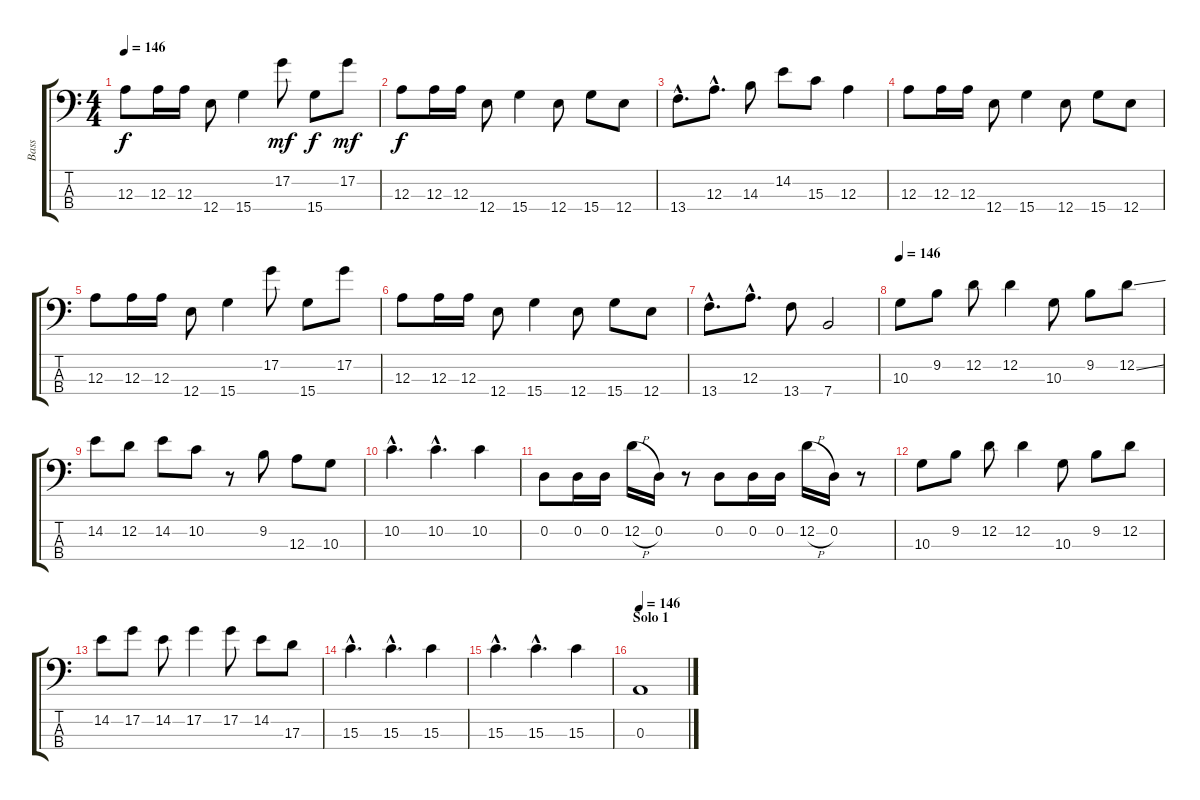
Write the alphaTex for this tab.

\track ("Bass" "Bass") {instrument electricbassfinger}
\staff {score tabs}
\tuning (G2 D2 A1 E1) {hide}
\ts (4 4)
\tempo 146
\clef f4
\ks c
12.3.8{dy f} 12.3.16 12.3.16 12.4.8 15.4.4 17.2.8{dy mf} 15.4.8{dy f} 17.2.8{dy mf} |
12.3.8{dy f} 12.3.16 12.3.16 12.4.8 15.4.4 12.4.8 15.4.8 12.4.8 |
13.4{hac}.8{d} 12.3{hac}.8{d} 14.3.8 14.2.8 15.3.8 12.3.4 |
12.3.8 12.3.16 12.3.16 12.4.8 15.4.4 12.4.8 15.4.8 12.4.8 |
12.3.8 12.3.16 12.3.16 12.4.8 15.4.4 17.2.8 15.4.8 17.2.8 |
12.3.8 12.3.16 12.3.16 12.4.8 15.4.4 12.4.8 15.4.8 12.4.8 |
13.4{hac}.8{d} 12.3{hac}.8{d} 13.4.8 7.4.2 |
\section ("" "")
\tempo 146
10.3.8 9.2.8 12.2.8 12.2.4 10.3.8 9.2.8 12.2{ss}.8 |
14.2.8 12.2.8 14.2.8 10.2.8 r.8 9.2.8 12.3.8 10.3.8 |
10.2{hac}.4{d} 10.2{hac}.4{d} 10.2.4 |
0.2.8 0.2.16 0.2.16 12.2{h}.16 0.2.16 r.8 0.2.8 0.2.16 0.2.16 12.2{h}.16 0.2.16 r.8 |
10.3.8 9.2.8 12.2.8 12.2.4 10.3.8 9.2.8 12.2.8 |
14.2.8 17.2.8 14.2.8 17.2.4 17.2.8 14.2.8 17.3.8 |
15.3{hac}.4{d} 15.3{hac}.4{d} 15.3.4 |
15.3{hac}.4{d} 15.3{hac}.4{d} 15.3.4 |
\section ("" "Solo 1")
\tempo 146
0.3.1
